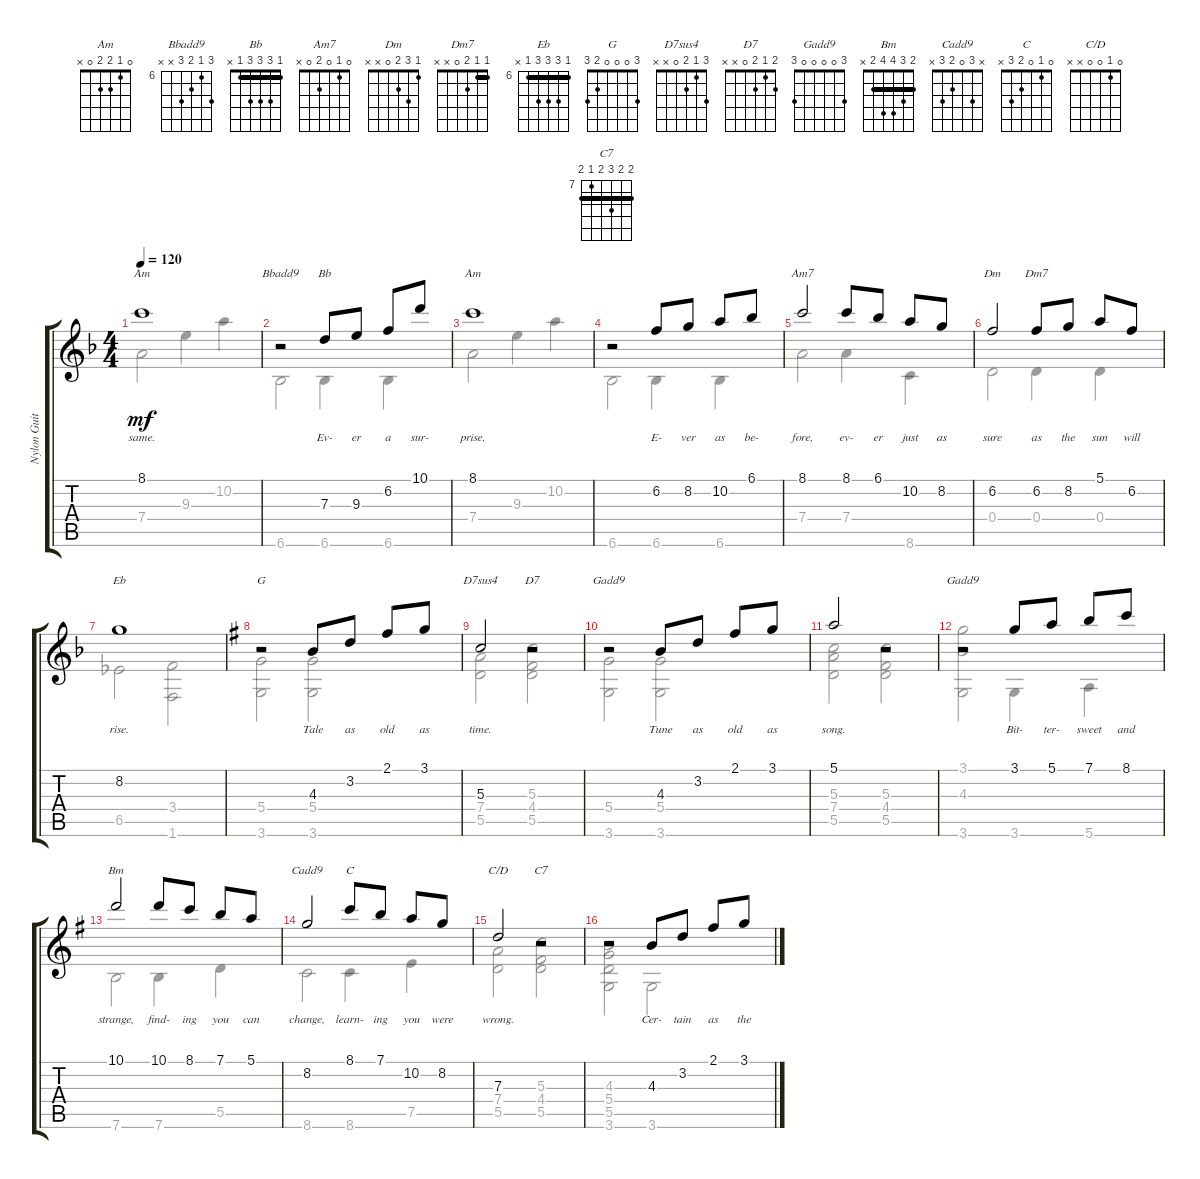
\track ("Nylon Guitar" "Nylon Guit") {instrument acousticguitarnylon}
\staff {score tabs}
\tuning (E4 B3 G3 D3 A2 E2) {hide}
\chord ("Am" 8 10 9 7 x x) {firstfret 7}
\chord ("Bbadd9" 8 6 7 8 x x) {firstfret 6}
\chord ("Bb" 1 3 3 3 1 x) {barre 1}
\chord ("Am" 0 1 2 2 0 x)
\chord ("Am7" 0 1 0 2 0 x)
\chord ("Dm" 1 3 2 0 x x)
\chord ("Dm7" 1 1 2 0 x x) {barre 1}
\chord ("Eb" 6 8 8 8 6 x) {firstfret 6 barre 6}
\chord ("G" 3 0 0 0 2 3)
\chord ("D7sus4" 3 1 2 0 x x)
\chord ("D7" 2 1 2 0 x x)
\chord ("Gadd9" 5 3 4 5 x x)
\chord ("Gadd9" 3 0 0 0 0 3)
\chord ("Bm" 2 3 4 4 2 x) {barre 2}
\chord ("Cadd9" x 3 0 2 3 x)
\chord ("C" 0 1 0 2 3 x)
\chord ("C/D" 0 1 0 0 x x)
\chord ("C7" 8 8 9 8 7 8) {firstfret 7 barre 8}
\voice
\ts (4 4)
\tempo 120
\clef g2
\ks f
8.1.1{ch "Am" lyrics (0 "same.") lyrics (1 "") lyrics (2 "") lyrics (3 "") lyrics (4 "") dy mf} |
r.2{ch "Bbadd9"} 7.3.8{ch "Bb" lyrics (0 "Ev-") lyrics (1 "") lyrics (2 "") lyrics (3 "") lyrics (4 "")} 9.3.8{lyrics (0 "er") lyrics (1 "") lyrics (2 "") lyrics (3 "") lyrics (4 "")} 6.2.8{lyrics (0 "a") lyrics (1 "") lyrics (2 "") lyrics (3 "") lyrics (4 "")} 10.1.8{lyrics (0 "sur-") lyrics (1 "") lyrics (2 "") lyrics (3 "") lyrics (4 "")} |
8.1.1{ch "Am" lyrics (0 "prise.") lyrics (1 "") lyrics (2 "") lyrics (3 "") lyrics (4 "")} |
r.2 6.2.8{lyrics (0 "E-") lyrics (1 "") lyrics (2 "") lyrics (3 "") lyrics (4 "")} 8.2.8{lyrics (0 "ver") lyrics (1 "") lyrics (2 "") lyrics (3 "") lyrics (4 "")} 10.2.8{lyrics (0 "as") lyrics (1 "") lyrics (2 "") lyrics (3 "") lyrics (4 "")} 6.1.8{lyrics (0 "be-") lyrics (1 "") lyrics (2 "") lyrics (3 "") lyrics (4 "")} |
8.1.2{ch "Am7" lyrics (0 "fore,") lyrics (1 "") lyrics (2 "") lyrics (3 "") lyrics (4 "")} 8.1.8{lyrics (0 "ev-") lyrics (1 "") lyrics (2 "") lyrics (3 "") lyrics (4 "")} 6.1.8{lyrics (0 "er") lyrics (1 "") lyrics (2 "") lyrics (3 "") lyrics (4 "")} 10.2.8{lyrics (0 "just") lyrics (1 "") lyrics (2 "") lyrics (3 "") lyrics (4 "")} 8.2.8{lyrics (0 "as") lyrics (1 "") lyrics (2 "") lyrics (3 "") lyrics (4 "")} |
6.2.2{ch "Dm" lyrics (0 "sure") lyrics (1 "") lyrics (2 "") lyrics (3 "") lyrics (4 "")} 6.2.8{ch "Dm7" lyrics (0 "as") lyrics (1 "") lyrics (2 "") lyrics (3 "") lyrics (4 "")} 8.2.8{lyrics (0 "the") lyrics (1 "") lyrics (2 "") lyrics (3 "") lyrics (4 "")} 5.1.8{lyrics (0 "sun") lyrics (1 "") lyrics (2 "") lyrics (3 "") lyrics (4 "")} 6.2.8{lyrics (0 "will") lyrics (1 "") lyrics (2 "") lyrics (3 "") lyrics (4 "")} |
8.2.1{ch "Eb" lyrics (0 "rise.") lyrics (1 "") lyrics (2 "") lyrics (3 "") lyrics (4 "")} |
\ks g
r.2{ch "G"} 4.3.8{lyrics (0 "Tale") lyrics (1 "") lyrics (2 "") lyrics (3 "") lyrics (4 "")} 3.2.8{lyrics (0 "as") lyrics (1 "") lyrics (2 "") lyrics (3 "") lyrics (4 "")} 2.1.8{lyrics (0 "old") lyrics (1 "") lyrics (2 "") lyrics (3 "") lyrics (4 "")} 3.1.8{lyrics (0 "as") lyrics (1 "") lyrics (2 "") lyrics (3 "") lyrics (4 "")} |
5.3.2{ch "D7sus4" lyrics (0 "time.") lyrics (1 "") lyrics (2 "") lyrics (3 "") lyrics (4 "")} r.2{ch "D7"} |
r.2{ch "Gadd9"} 4.3.8{lyrics (0 "Tune") lyrics (1 "") lyrics (2 "") lyrics (3 "") lyrics (4 "")} 3.2.8{lyrics (0 "as") lyrics (1 "") lyrics (2 "") lyrics (3 "") lyrics (4 "")} 2.1.8{lyrics (0 "old") lyrics (1 "") lyrics (2 "") lyrics (3 "") lyrics (4 "")} 3.1.8{lyrics (0 "as") lyrics (1 "") lyrics (2 "") lyrics (3 "") lyrics (4 "")} |
5.1.2{lyrics (0 "song.") lyrics (1 "") lyrics (2 "") lyrics (3 "") lyrics (4 "")} r.2 |
r.2{ch "Gadd9"} 3.1.8{lyrics (0 "Bit-") lyrics (1 "") lyrics (2 "") lyrics (3 "") lyrics (4 "")} 5.1.8{lyrics (0 "ter-") lyrics (1 "") lyrics (2 "") lyrics (3 "") lyrics (4 "")} 7.1.8{lyrics (0 "sweet") lyrics (1 "") lyrics (2 "") lyrics (3 "") lyrics (4 "")} 8.1.8{lyrics (0 "and") lyrics (1 "") lyrics (2 "") lyrics (3 "") lyrics (4 "")} |
10.1.2{ch "Bm" lyrics (0 "strange,") lyrics (1 "") lyrics (2 "") lyrics (3 "") lyrics (4 "")} 10.1.8{lyrics (0 "find-") lyrics (1 "") lyrics (2 "") lyrics (3 "") lyrics (4 "")} 8.1.8{lyrics (0 "ing") lyrics (1 "") lyrics (2 "") lyrics (3 "") lyrics (4 "")} 7.1.8{lyrics (0 "you") lyrics (1 "") lyrics (2 "") lyrics (3 "") lyrics (4 "")} 5.1.8{lyrics (0 "can") lyrics (1 "") lyrics (2 "") lyrics (3 "") lyrics (4 "")} |
8.2.2{ch "Cadd9" lyrics (0 "change,") lyrics (1 "") lyrics (2 "") lyrics (3 "") lyrics (4 "")} 8.1.8{ch "C" lyrics (0 "learn-") lyrics (1 "") lyrics (2 "") lyrics (3 "") lyrics (4 "")} 7.1.8{lyrics (0 "ing") lyrics (1 "") lyrics (2 "") lyrics (3 "") lyrics (4 "")} 10.2.8{lyrics (0 "you") lyrics (1 "") lyrics (2 "") lyrics (3 "") lyrics (4 "")} 8.2.8{lyrics (0 "were") lyrics (1 "") lyrics (2 "") lyrics (3 "") lyrics (4 "")} |
7.3.2{ch "C/D" lyrics (0 "wrong.") lyrics (1 "") lyrics (2 "") lyrics (3 "") lyrics (4 "")} r.2{ch "C7"} |
r.2 4.3.8{lyrics (0 "Cer-") lyrics (1 "") lyrics (2 "") lyrics (3 "") lyrics (4 "")} 3.2.8{lyrics (0 "tain") lyrics (1 "") lyrics (2 "") lyrics (3 "") lyrics (4 "")} 2.1.8{lyrics (0 "as") lyrics (1 "") lyrics (2 "") lyrics (3 "") lyrics (4 "")} 3.1.8{lyrics (0 "the") lyrics (1 "") lyrics (2 "") lyrics (3 "") lyrics (4 "")}
\voice
\clef g2
\ottava regular
\simile none
\ks f
7.4.2{dy mf} 9.3.4 10.2.4 |
6.6.2 6.6.4 6.6.4 |
7.4.2 9.3.4 10.2.4 |
6.6.2 6.6.4 6.6.4 |
7.4.2 7.4.4 8.6.4 |
0.4.2 0.4.4 0.4.4 |
6.5.2 (3.4 1.6).2 |
\ks g
(5.4 3.6).2 (5.4 3.6).2 |
(7.4 5.5).2 (5.3 4.4 5.5).2 |
(5.4 3.6).2 (5.4 3.6).2 |
(5.3 7.4 5.5).2 (5.3 4.4 5.5).2 |
(3.1 4.3 3.6).2 3.6.4 5.6.4 |
7.6.2 7.6.4 5.5.4 |
8.6.2 8.6.4 7.5.4 |
(7.4 5.5).2 (5.3 4.4 5.5).2 |
(4.3 5.4 5.5 3.6).2 3.6.2
